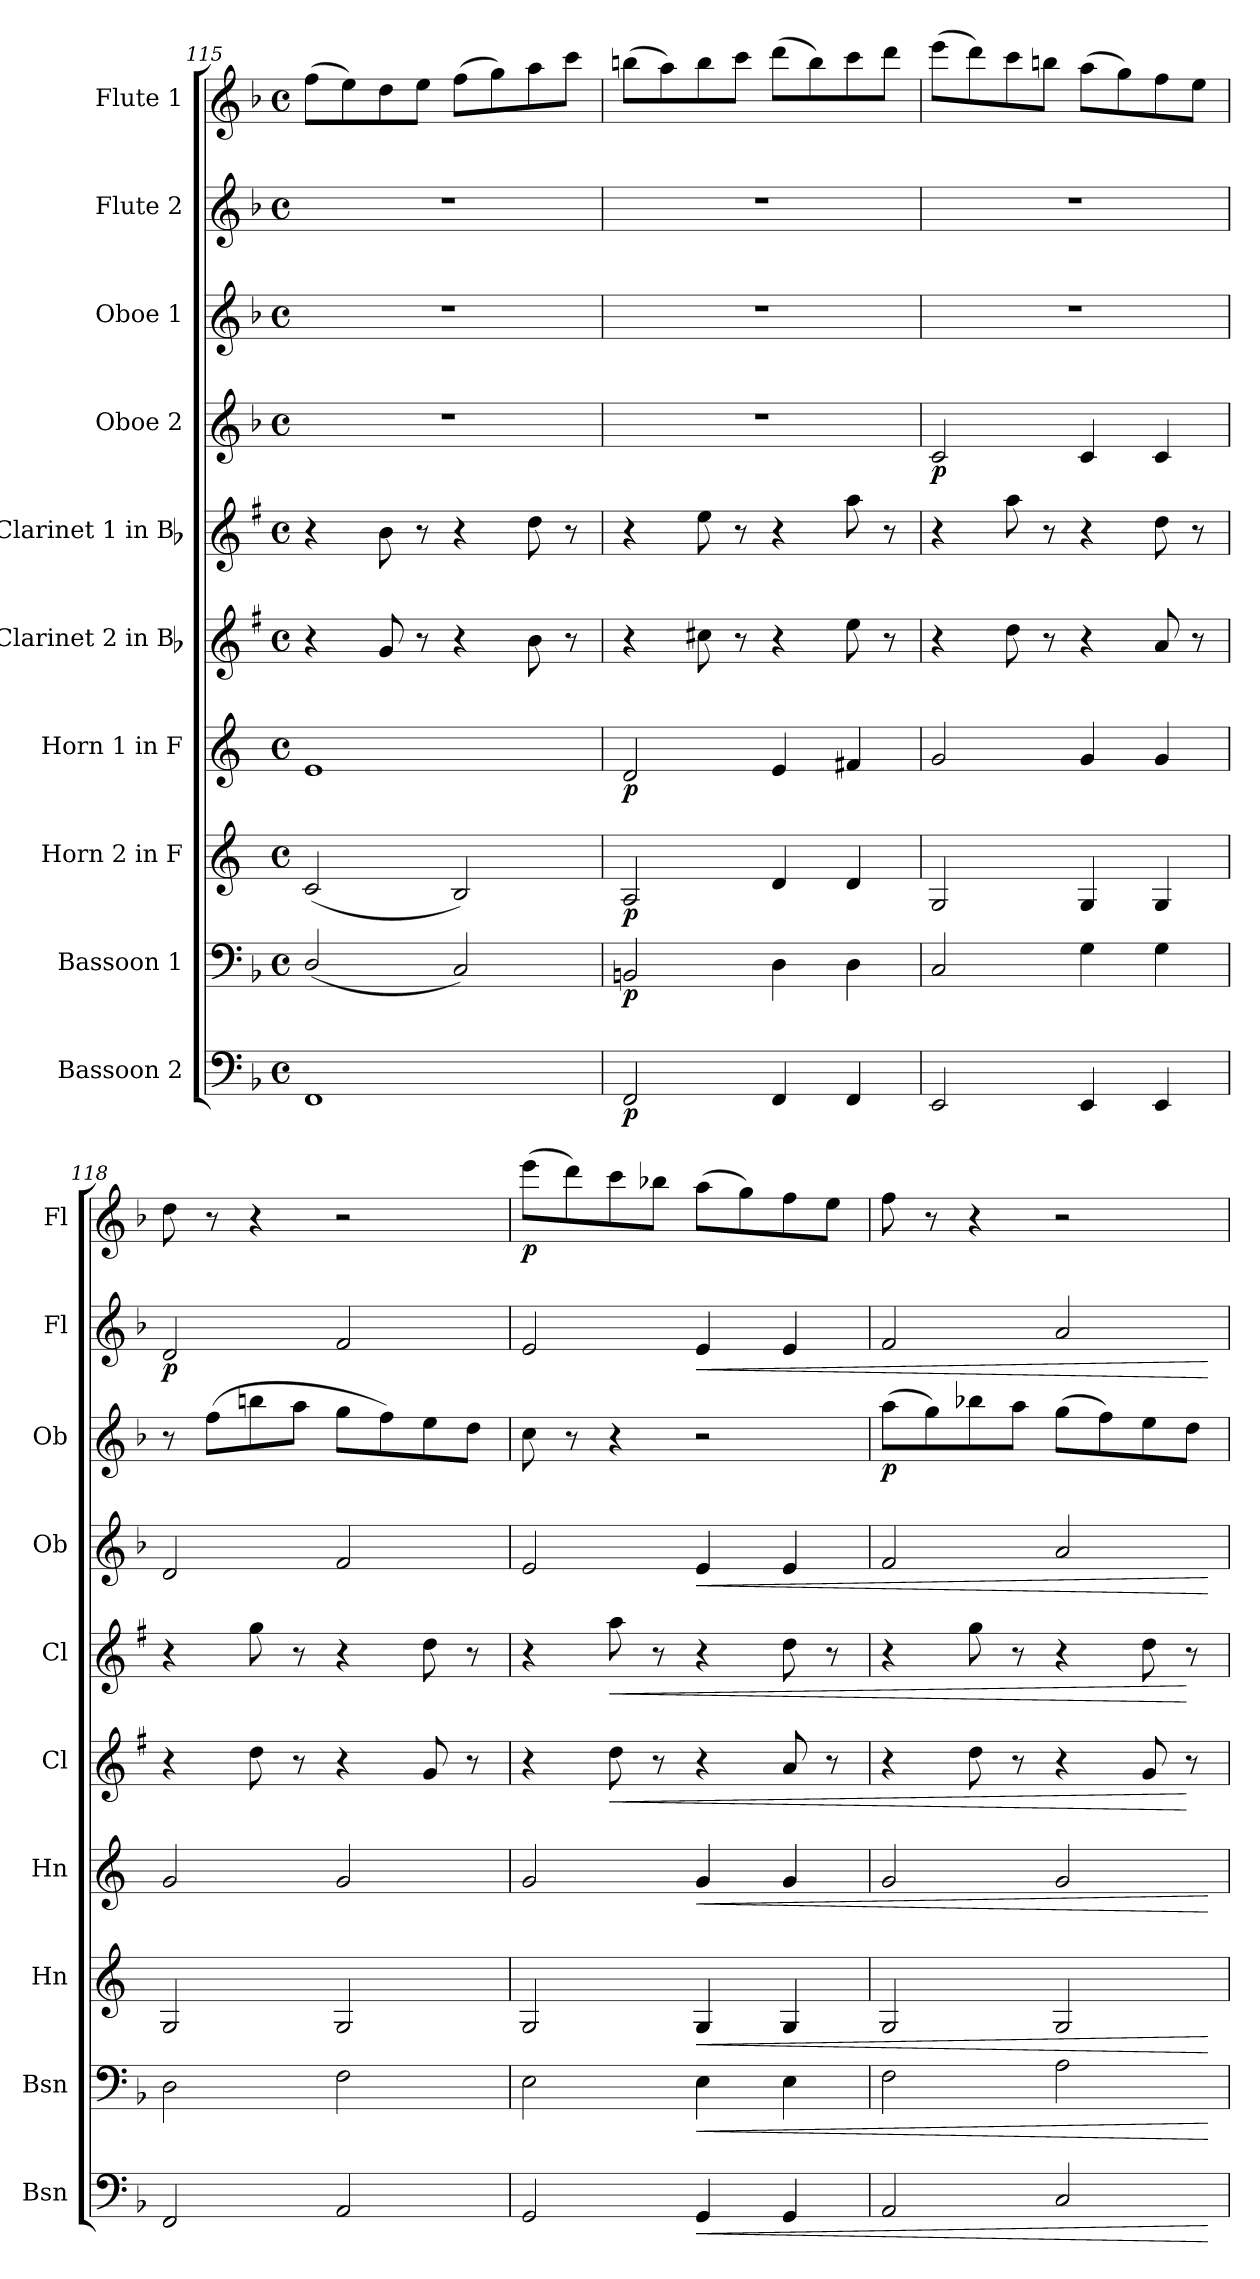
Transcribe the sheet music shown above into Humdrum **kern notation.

**kern	**dynam	**kern	**dynam	**kern	**dynam	**kern	**dynam	**kern	**dynam	**kern	**dynam	**kern	**dynam	**kern	**dynam	**kern	**dynam	**kern	**dynam
*part10	*part10	*part9	*part9	*part8	*part8	*part7	*part7	*part6	*part6	*part5	*part5	*part4	*part4	*part3	*part3	*part2	*part2	*part1	*part1
*staff10	*staff10	*staff9	*staff9	*staff8	*staff8	*staff7	*staff7	*staff6	*staff6	*staff5	*staff5	*staff4	*staff4	*staff3	*staff3	*staff2	*staff2	*staff1	*staff1
*I"Bassoon 2	*	*I"Bassoon 1	*	*I"Horn 2 in F	*	*I"Horn 1 in F	*	*I"Clarinet 2 in Bb	*	*I"Clarinet 1 in Bb	*	*I"Oboe 2	*	*I"Oboe 1	*	*I"Flute 2	*	*I"Flute 1	*
*I'Bsn	*	*I'Bsn	*	*I'Hn	*	*I'Hn	*	*I'Cl	*	*I'Cl	*	*I'Ob	*	*I'Ob	*	*I'Fl	*	*I'Fl	*
*clefF4	*	*clefF4	*	*clefG2	*	*clefG2	*	*clefG2	*	*clefG2	*	*clefG2	*	*clefG2	*	*clefG2	*	*clefG2	*
*	*	*	*	*ITrd4c7	*	*ITrd4c7	*	*ITrd1c2	*	*ITrd1c2	*	*	*	*	*	*	*	*	*
*k[b-]	*	*k[b-]	*	*k[b-]	*	*k[b-]	*	*k[b-]	*	*k[b-]	*	*k[b-]	*	*k[b-]	*	*k[b-]	*	*k[b-]	*
*M4/4	*	*M4/4	*	*M4/4	*	*M4/4	*	*M4/4	*	*M4/4	*	*M4/4	*	*M4/4	*	*M4/4	*	*M4/4	*
*met(c)	*	*met(c)	*	*met(c)	*	*met(c)	*	*met(c)	*	*met(c)	*	*met(c)	*	*met(c)	*	*met(c)	*	*met(c)	*
=115	=115	=115	=115	=115	=115	=115	=115	=115	=115	=115	=115	=115	=115	=115	=115	=115	=115	=115	=115
1FF	.	(2D/	.	(2F/	.	1A	.	4r	.	4r	.	1r	.	1r	.	1r	.	(8ff\L	.
.	.	.	.	.	.	.	.	.	.	.	.	.	.	.	.	.	.	8ee\)	.
.	.	.	.	.	.	.	.	8f/	.	8a\	.	.	.	.	.	.	.	8dd\	.
.	.	.	.	.	.	.	.	8r	.	8r	.	.	.	.	.	.	.	8ee\J	.
.	.	2C/)	.	2E/)	.	.	.	4r	.	4r	.	.	.	.	.	.	.	(8ff\L	.
.	.	.	.	.	.	.	.	.	.	.	.	.	.	.	.	.	.	8gg\)	.
.	.	.	.	.	.	.	.	8a\	.	8cc\	.	.	.	.	.	.	.	8aa\	.
.	.	.	.	.	.	.	.	8r	.	8r	.	.	.	.	.	.	.	8ccc\J	.
=116	=116	=116	=116	=116	=116	=116	=116	=116	=116	=116	=116	=116	=116	=116	=116	=116	=116	=116	=116
!	!LO:DY:b	!	!LO:DY:b	!	!LO:DY:b	!	!LO:DY:b	!	!	!	!	!	!	!	!	!	!	!	!
2FF/	p	2BBn/	p	2D/	p	2G/	p	4r	.	4r	.	1r	.	1r	.	1r	.	(8bbn\L	.
.	.	.	.	.	.	.	.	.	.	.	.	.	.	.	.	.	.	8aa\)	.
.	.	.	.	.	.	.	.	8bn\	.	8dd\	.	.	.	.	.	.	.	8bb\	.
.	.	.	.	.	.	.	.	8r	.	8r	.	.	.	.	.	.	.	8ccc\J	.
4FF/	.	4D\	.	4G/	.	4A/	.	4r	.	4r	.	.	.	.	.	.	.	(8ddd\L	.
.	.	.	.	.	.	.	.	.	.	.	.	.	.	.	.	.	.	8bb\)	.
4FF/	.	4D\	.	4G/	.	4Bn/	.	8dd\	.	8gg\	.	.	.	.	.	.	.	8ccc\	.
.	.	.	.	.	.	.	.	8r	.	8r	.	.	.	.	.	.	.	8ddd\J	.
!!LO:PB:g=z
=117	=117	=117	=117	=117	=117	=117	=117	=117	=117	=117	=117	=117	=117	=117	=117	=117	=117	=117	=117
!	!	!	!	!	!	!	!	!	!	!	!	!	!LO:DY:b	!	!	!	!	!	!
2EE/	.	2C/	.	2C/	.	2c/	.	4r	.	4r	.	2c/	p	1r	.	1r	.	(8eee\L	.
.	.	.	.	.	.	.	.	.	.	.	.	.	.	.	.	.	.	8ddd\)	.
.	.	.	.	.	.	.	.	8cc\	.	8gg\	.	.	.	.	.	.	.	8ccc\	.
.	.	.	.	.	.	.	.	8r	.	8r	.	.	.	.	.	.	.	8bbn\J	.
4EE/	.	4G\	.	4C/	.	4c/	.	4r	.	4r	.	4c/	.	.	.	.	.	(8aa\L	.
.	.	.	.	.	.	.	.	.	.	.	.	.	.	.	.	.	.	8gg\)	.
4EE/	.	4G\	.	4C/	.	4c/	.	8g/	.	8cc\	.	4c/	.	.	.	.	.	8ff\	.
.	.	.	.	.	.	.	.	8r	.	8r	.	.	.	.	.	.	.	8ee\J	.
=118	=118	=118	=118	=118	=118	=118	=118	=118	=118	=118	=118	=118	=118	=118	=118	=118	=118	=118	=118
!	!	!	!	!	!	!	!	!	!	!	!	!	!	!	!	!	!LO:DY:b	!	!
2FF/	.	2D\	.	2C/	.	2c/	.	4r	.	4r	.	2d/	.	8r	.	2d/	p	8dd\	.
.	.	.	.	.	.	.	.	.	.	.	.	.	.	(8ff\L	.	.	.	8r	.
.	.	.	.	.	.	.	.	8cc\	.	8ff\	.	.	.	8bbn\	.	.	.	4r	.
.	.	.	.	.	.	.	.	8r	.	8r	.	.	.	8aa\J	.	.	.	.	.
2AA/	.	2F\	.	2C/	.	2c/	.	4r	.	4r	.	2f/	.	8gg\L	.	2f/	.	2r	.
.	.	.	.	.	.	.	.	.	.	.	.	.	.	8ff\)	.	.	.	.	.
.	.	.	.	.	.	.	.	8f/	.	8cc\	.	.	.	8ee\	.	.	.	.	.
.	.	.	.	.	.	.	.	8r	.	8r	.	.	.	8dd\J	.	.	.	.	.
=119	=119	=119	=119	=119	=119	=119	=119	=119	=119	=119	=119	=119	=119	=119	=119	=119	=119	=119	=119
!	!	!	!	!	!	!	!	!	!	!	!	!	!	!	!	!	!	!	!LO:DY:b
2GG/	.	2E\	.	2C/	.	2c/	.	4r	.	4r	.	2e/	.	8cc\	.	2e/	.	(8eee\L	p
.	.	.	.	.	.	.	.	.	.	.	.	.	.	8r	.	.	.	8ddd\)	.
!	!	!	!	!	!	!	!	!	!LO:HP:b	!	!LO:HP:b	!	!	!	!	!	!	!	!
.	.	.	.	.	.	.	.	8cc\	<	8gg\	<	.	.	4r	.	.	.	8ccc\	.
.	.	.	.	.	.	.	.	8r	.	8r	.	.	.	.	.	.	.	8bb-X\J	.
!	!LO:HP:b	!	!LO:HP:b	!	!LO:HP:b	!	!LO:HP:b	!	!	!	!	!	!LO:HP:b	!	!	!	!LO:HP:b	!	!
4GG/	<	4E\	<	4C/	<	4c/	<	4r	.	4r	.	4e/	<	2r	.	4e/	<	(8aa\L	.
.	.	.	.	.	.	.	.	.	.	.	.	.	.	.	.	.	.	8gg\)	.
4GG/	.	4E\	.	4C/	.	4c/	.	8g/	.	8cc\	.	4e/	.	.	.	4e/	.	8ff\	.
.	.	.	.	.	.	.	.	8r	.	8r	.	.	.	.	.	.	.	8ee\J	.
=120	=120	=120	=120	=120	=120	=120	=120	=120	=120	=120	=120	=120	=120	=120	=120	=120	=120	=120	=120
!	!	!	!	!	!	!	!	!	!	!	!	!	!	!	!LO:DY:b	!	!	!	!
2AA/	.	2F\	.	2C/	.	2c/	.	4r	.	4r	.	2f/	.	(8aa\L	p	2f/	.	8ff\	.
.	.	.	.	.	.	.	.	.	.	.	.	.	.	8gg\)	.	.	.	8r	.
.	.	.	.	.	.	.	.	8cc\	.	8ff\	.	.	.	8bb-X\	.	.	.	4r	.
.	.	.	.	.	.	.	.	8r	.	8r	.	.	.	8aa\J	.	.	.	.	.
2C/	.	2A\	.	2C/	.	2c/	.	4r	.	4r	.	2a/	.	(8gg\L	.	2a/	.	2r	.
.	.	.	.	.	.	.	.	.	.	.	.	.	.	8ff\)	.	.	.	.	.
.	.	.	.	.	.	.	.	8f/	.	8cc\	.	.	.	8ee\	.	.	.	.	.
.	.	.	.	.	.	.	.	8r	[	8r	[	.	.	8dd\J	.	.	.	.	.
.	[	.	[	.	[	.	[	.	.	.	.	.	[	.	.	.	[	.	.
=	=	=	=	=	=	=	=	=	=	=	=	=	=	=	=	=	=	=	=
*-	*-	*-	*-	*-	*-	*-	*-	*-	*-	*-	*-	*-	*-	*-	*-	*-	*-	*-	*-
